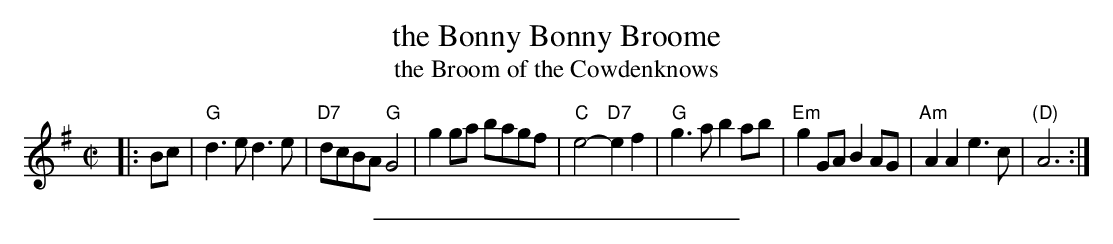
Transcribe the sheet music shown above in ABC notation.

X:1
T: the Bonny Bonny Broome
T: the Broom of the Cowdenknows
M: C|
L: 1/8
K: G
|: Bc | "G"d3e d3e | "D7"dcBA "G"G4 | g2ga bagf | "C"e4- "D7"e2f2 \
| "G"g3a b2ab | "Em"g2GA B2AG | "Am"A2A2 e3c | "(D)"A6 :|
%%sep 5 5 234
K:C
x4 x4 x4 x4 x4 x4 x4 x4 |
x4 x4 x4 x4 x4 x4 x4 x4 |
x4 x4 x4 x4 x4 x4 x4 x4 |
x4 x4 x4 x4 x4 x4 x4 x4 |
x4 x4 x4 x4 x4 x4 x4 x4 |
x4 x4 x4 x4 x4 x4 x4 x4 |
